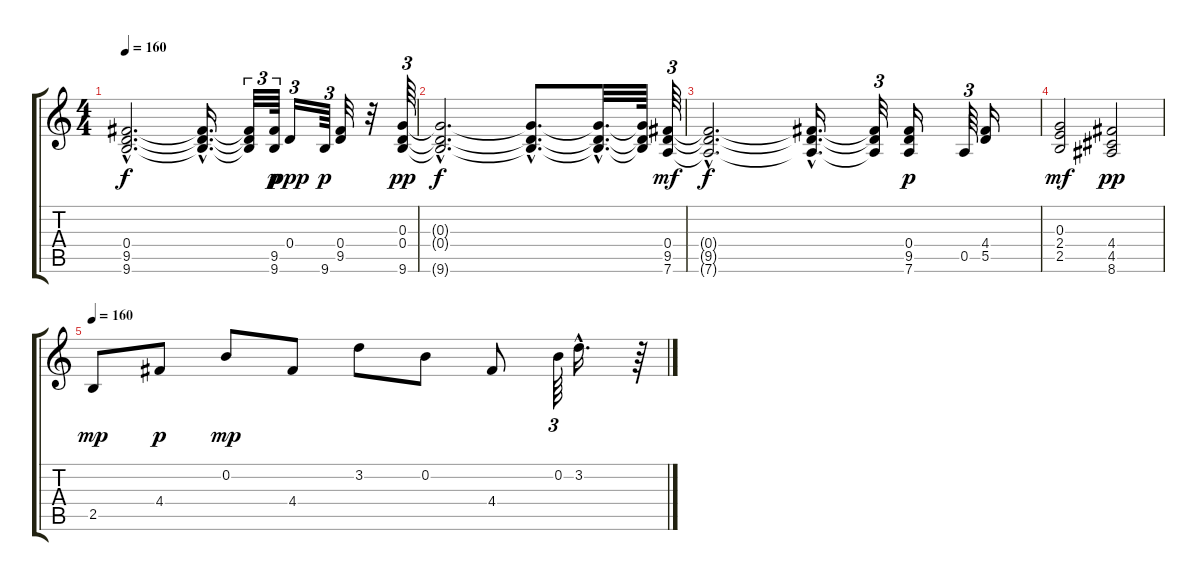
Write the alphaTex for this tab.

\track "" {instrument overdrivenguitar}
\staff {score tabs}
\tuning (E4 B3 G3 D3 A2 D2) {hide}
\ts (4 4)
\tempo 160
\clef g2
\ks c
(0.4{hac t} 9.5{hac t} 9.6{hac t}).2{d dy f} (0.4{hac t} 9.5{hac t} 9.6{hac t}).16{d} (0.4{t} 9.5{t} 9.6{t}).32{tu (3 2)} (9.5 9.6).64{tu (3 2) dy p} 0.4.16{tu (3 2) dy ppp} 9.6.64{tu (3 2) dy p} (0.4 9.5).32 r.32 (0.3 0.4 9.6).64{tu (3 2) dy pp} |
(0.3{hac t} 0.4{hac t} 9.6{hac t}).2{d dy f} (0.3{hac t} 0.4{hac t} 9.6{hac t}).8{d} (0.3{hac t} 0.4{hac t} 9.6{hac t}).32{d} (0.3{t} 0.4{t} 9.6{t}).64 (0.4 9.5 7.6).64{tu (3 2) dy mf} |
(0.4{hac t} 9.5{hac t} 7.6{hac t}).2{d dy f} (0.4{hac t} 9.5{hac t} 7.6{hac t}).16{d} (0.4{t} 9.5{t} 7.6{t}).32{tu (3 2)} (0.4 9.5 7.6).16{dy p} 0.5.64{tu (3 2)} (4.4 5.5).16 |
(0.3 2.4 2.5).2{dy mf} (4.4 4.5 8.6).2{dy pp} |
\tempo 160
2.5.8{dy mp} 4.4.8{dy p} 0.2.8{dy mp} 4.4.8 3.2.8 0.2.8 4.4.8 0.2.64{tu (3 2)} 3.2{hac}.16{d} r.64
